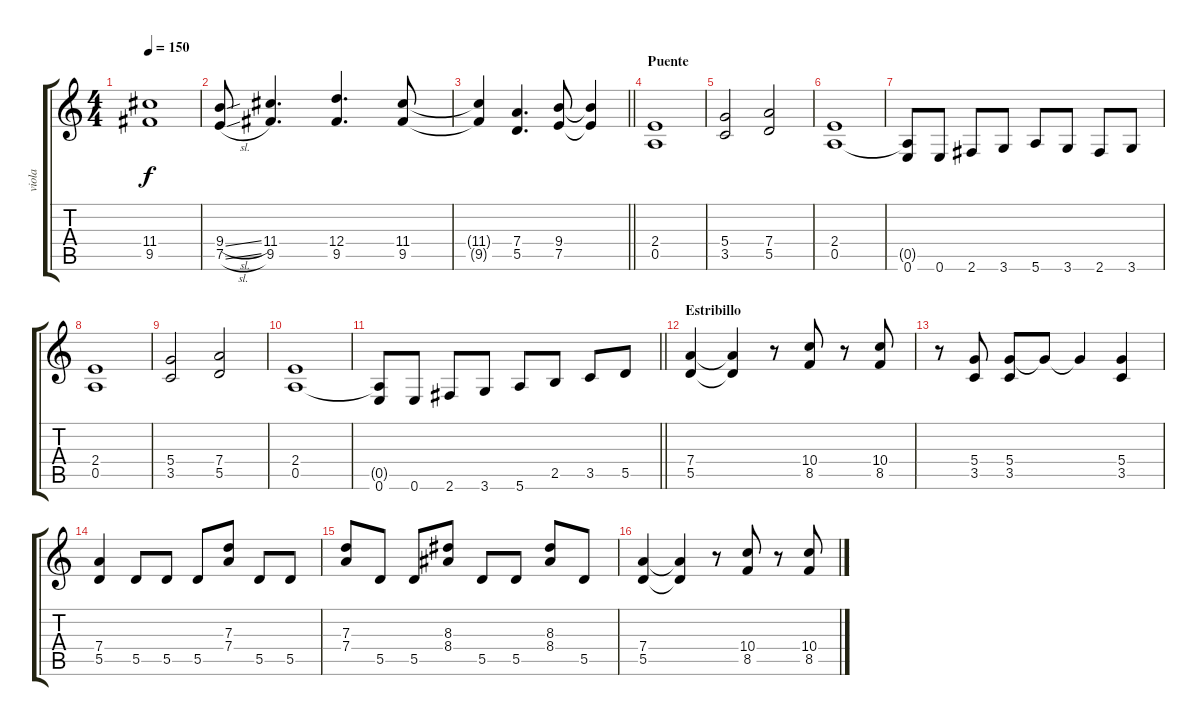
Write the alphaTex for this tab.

\track ("viola" "viola") {instrument overdrivenguitar}
\staff {score tabs}
\tuning (E4 B3 G3 D3 A2 E2) {hide}
\ts (4 4)
\tempo 150
\clef g2
\ks c
(11.4{t} 9.5{t}).1{dy f} |
(9.4{sl} 7.5{sl}).8 (11.4 9.5).4{d} (12.4 9.5).4{d} (11.4 9.5).8 |
\barLineRight lightlight
(11.4{t} 9.5{t}).4 (7.4 5.5).4{d} (9.4 7.5).8 (9.4{t} 7.5{t}).4 |
\section ("" "Puente")
(2.4 0.5).1 |
(5.4 3.5).2 (7.4 5.5).2 |
(2.4 0.5).1 |
(0.5{t} 0.6).8 0.6.8 2.6.8 3.6.8 5.6.8 3.6.8 2.6.8 3.6.8 |
(2.4 0.5).1 |
(5.4 3.5).2 (7.4 5.5).2 |
(2.4 0.5).1 |
\barLineRight lightlight
(0.5{t} 0.6).8 0.6.8 2.6.8 3.6.8 5.6.8 2.5.8 3.5.8 5.5.8 |
\section ("" "Estribillo")
(7.4 5.5).4 (7.4{t} 5.5{t}).4 r.8 (10.4 8.5).8 r.8 (10.4 8.5).8 |
r.8 (5.4 3.5).8 (5.4 3.5).8 5.4{t}.8 5.4{t}.4 (5.4 3.5).4 |
(7.4 5.5).4 5.5.8 5.5.8 5.5.8 (7.3 7.4).8 5.5.8 5.5.8 |
(7.3 7.4).8 5.5.8 5.5.8 (8.3 8.4).8 5.5.8 5.5.8 (8.3 8.4).8 5.5.8 |
(7.4 5.5).4 (7.4{t} 5.5{t}).4 r.8 (10.4 8.5).8 r.8 (10.4 8.5).8
